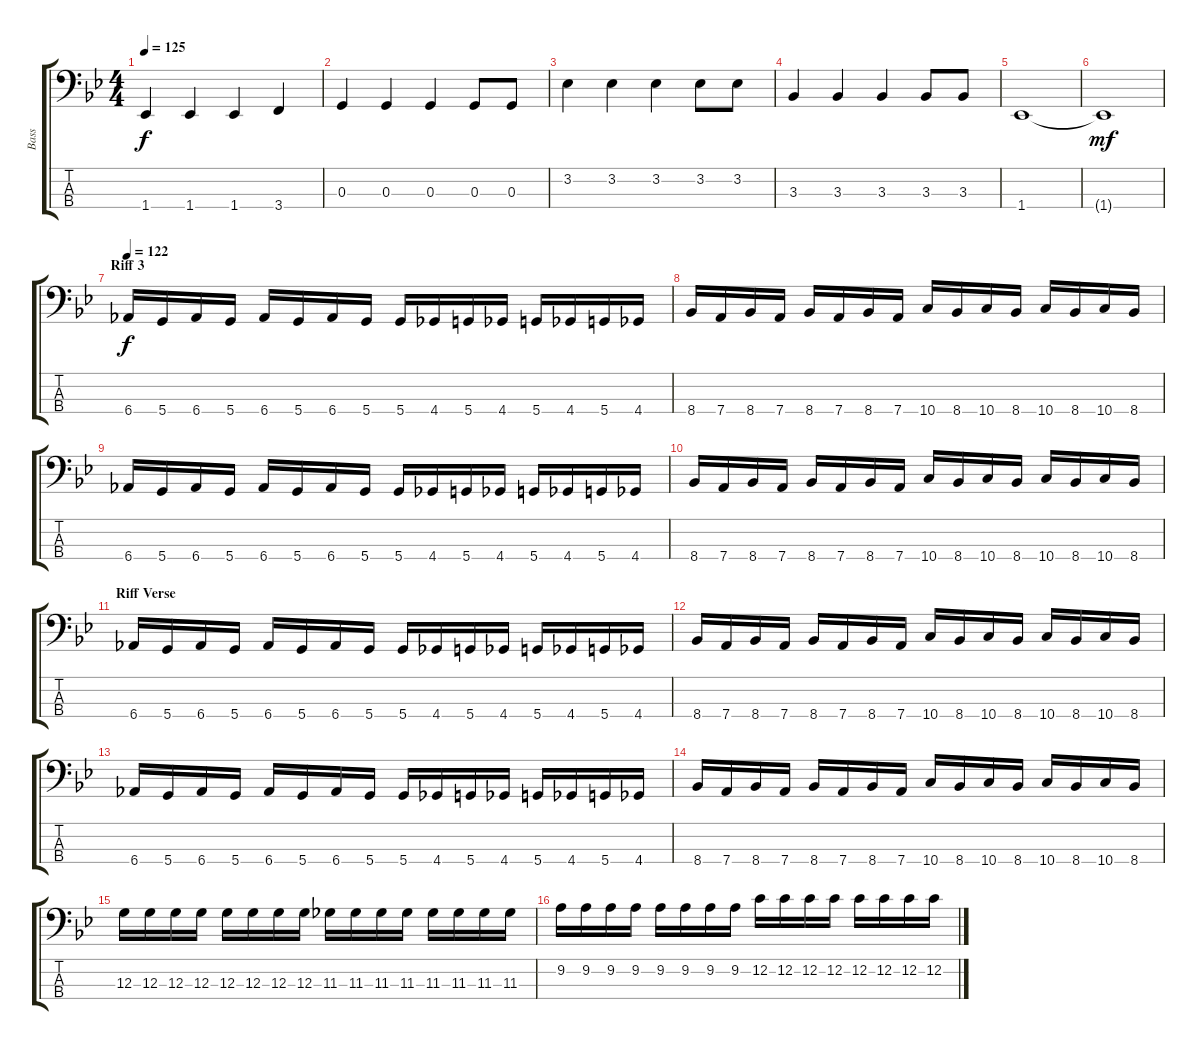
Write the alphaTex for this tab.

\track ("Bass" "Bass") {instrument electricbassfinger}
\staff {score tabs}
\tuning (F2 C2 G1 D1) {hide}
\ts (4 4)
\tempo 125
\clef f4
\ks gminor
1.4.4{dy f} 1.4.4 1.4.4 3.4.4 |
0.3.4 0.3.4 0.3.4 0.3.8 0.3.8 |
3.2.4 3.2.4 3.2.4 3.2.8 3.2.8 |
3.3.4 3.3.4 3.3.4 3.3.8 3.3.8 |
1.4.1 |
1.4{t}.1{dy mf} |
\section ("" "Riff 3")
\tempo 122
6.4.16{dy f} 5.4.16 6.4.16 5.4.16 6.4.16 5.4.16 6.4.16 5.4.16 5.4.16 4.4.16 5.4.16 4.4.16 5.4.16 4.4.16 5.4.16 4.4.16 |
8.4.16 7.4.16 8.4.16 7.4.16 8.4.16 7.4.16 8.4.16 7.4.16 10.4.16 8.4.16 10.4.16 8.4.16 10.4.16 8.4.16 10.4.16 8.4.16 |
6.4.16 5.4.16 6.4.16 5.4.16 6.4.16 5.4.16 6.4.16 5.4.16 5.4.16 4.4.16 5.4.16 4.4.16 5.4.16 4.4.16 5.4.16 4.4.16 |
8.4.16 7.4.16 8.4.16 7.4.16 8.4.16 7.4.16 8.4.16 7.4.16 10.4.16 8.4.16 10.4.16 8.4.16 10.4.16 8.4.16 10.4.16 8.4.16 |
\section ("" "Riff Verse")
6.4.16 5.4.16 6.4.16 5.4.16 6.4.16 5.4.16 6.4.16 5.4.16 5.4.16 4.4.16 5.4.16 4.4.16 5.4.16 4.4.16 5.4.16 4.4.16 |
8.4.16 7.4.16 8.4.16 7.4.16 8.4.16 7.4.16 8.4.16 7.4.16 10.4.16 8.4.16 10.4.16 8.4.16 10.4.16 8.4.16 10.4.16 8.4.16 |
6.4.16 5.4.16 6.4.16 5.4.16 6.4.16 5.4.16 6.4.16 5.4.16 5.4.16 4.4.16 5.4.16 4.4.16 5.4.16 4.4.16 5.4.16 4.4.16 |
8.4.16 7.4.16 8.4.16 7.4.16 8.4.16 7.4.16 8.4.16 7.4.16 10.4.16 8.4.16 10.4.16 8.4.16 10.4.16 8.4.16 10.4.16 8.4.16 |
12.3.16 12.3.16 12.3.16 12.3.16 12.3.16 12.3.16 12.3.16 12.3.16 11.3.16 11.3.16 11.3.16 11.3.16 11.3.16 11.3.16 11.3.16 11.3.16 |
9.2.16 9.2.16 9.2.16 9.2.16 9.2.16 9.2.16 9.2.16 9.2.16 12.2.16 12.2.16 12.2.16 12.2.16 12.2.16 12.2.16 12.2.16 12.2.16
